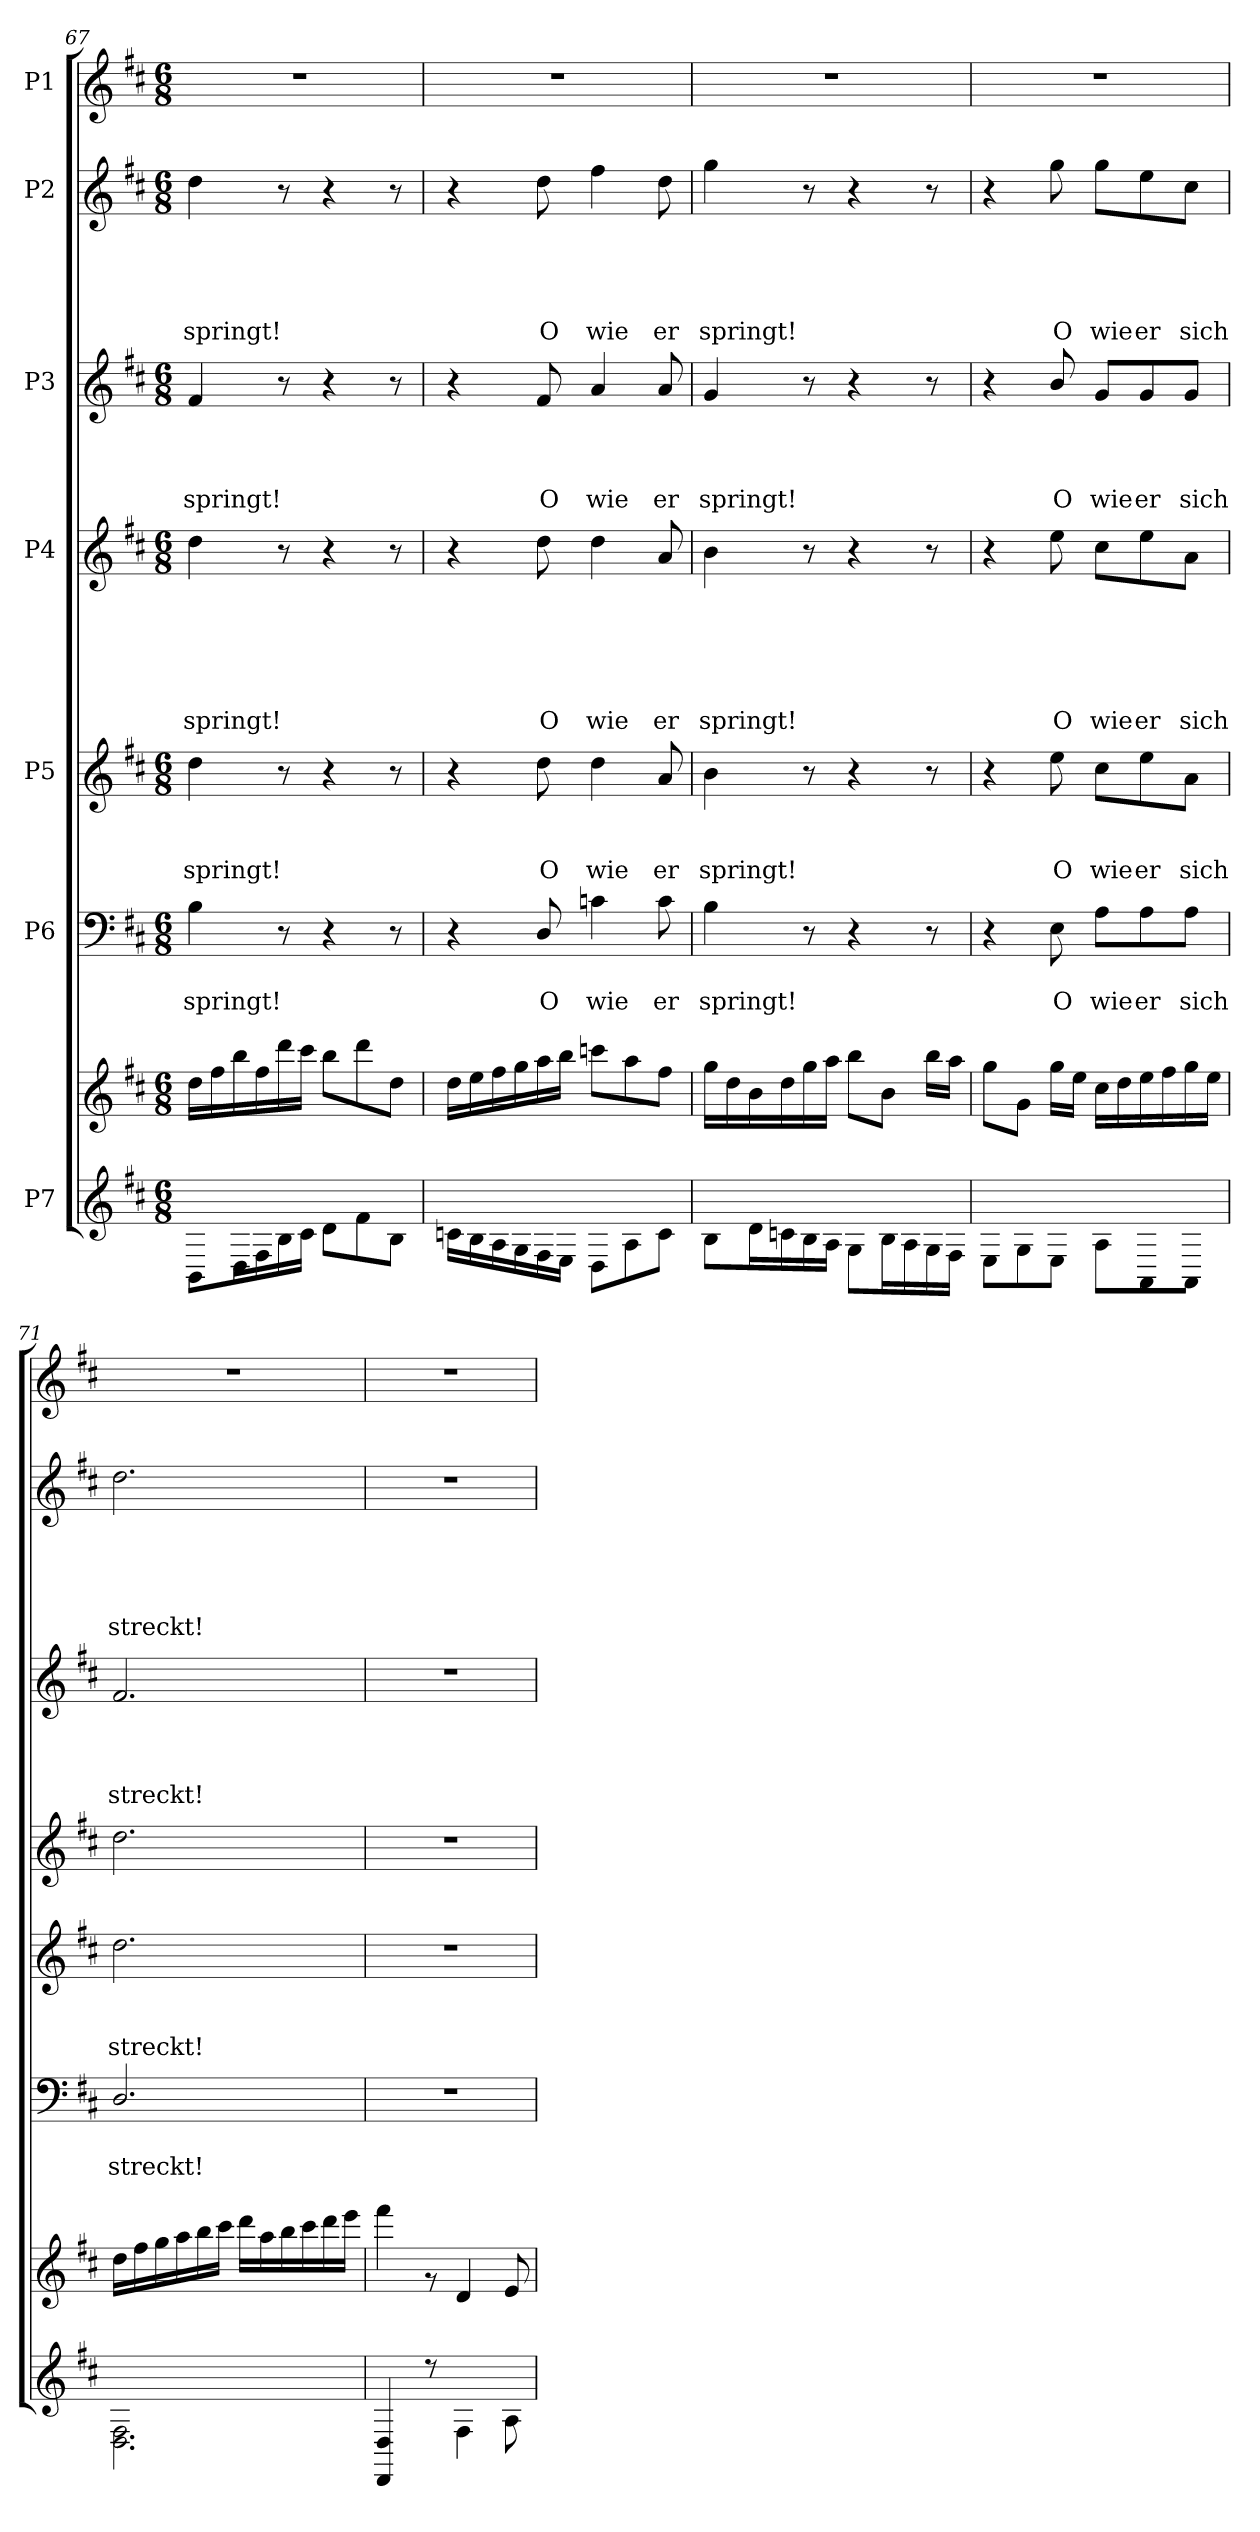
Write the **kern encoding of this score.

**kern	**kern	**kern	**text	**text	**kern	**text	**text	**text	**kern	**text	**text	**text	**text	**text	**text	**kern	**text	**text	**text	**text	**kern	**text	**text	**text	**text	**text	**kern
*part7	*part7	*part6	*part6	*part6	*part5	*part5	*part5	*part5	*part4	*part4	*part4	*part4	*part4	*part4	*part4	*part3	*part3	*part3	*part3	*part3	*part2	*part2	*part2	*part2	*part2	*part2	*part1
*staff8	*staff7	*staff6	*staff6	*staff6	*staff5	*staff5	*staff5	*staff5	*staff4	*staff4	*staff4	*staff4	*staff4	*staff4	*staff4	*staff3	*staff3	*staff3	*staff3	*staff3	*staff2	*staff2	*staff2	*staff2	*staff2	*staff2	*staff1
*I"P7	*	*I"P6	*	*	*I"P5	*	*	*	*I"P4	*	*	*	*	*	*	*I"P3	*	*	*	*	*I"P2	*	*	*	*	*	*I"P1
!!LO:PB:g=z
*clefG2	*clefG2	*clefF4	*	*	*clefG2	*	*	*	*clefG2	*	*	*	*	*	*	*clefG2	*	*	*	*	*clefG2	*	*	*	*	*	*clefG2
*	*	*	*	*	*ITrd7c12	*	*	*	*ITrd7c12	*	*	*	*	*	*	*	*	*	*	*	*	*	*	*	*	*	*ITrd7c12
*k[f#c#]	*k[f#c#]	*k[f#c#]	*	*	*k[f#c#]	*	*	*	*k[f#c#]	*	*	*	*	*	*	*k[f#c#]	*	*	*	*	*k[f#c#]	*	*	*	*	*	*k[f#c#]
*D:	*D:	*D:	*	*	*D:	*	*	*	*D:	*	*	*	*	*	*	*D:	*	*	*	*	*D:	*	*	*	*	*	*D:
*M6/8	*M6/8	*M6/8	*	*	*M6/8	*	*	*	*M6/8	*	*	*	*	*	*	*M6/8	*	*	*	*	*M6/8	*	*	*	*	*	*M6/8
=67	=67	=67	=67	=67	=67	=67	=67	=67	=67	=67	=67	=67	=67	=67	=67	=67	=67	=67	=67	=67	=67	=67	=67	=67	=67	=67	=67
*^	*^	*	*	*	*	*	*	*	*	*	*	*	*	*	*	*	*	*	*	*	*	*	*	*	*	*	*
!	!	!	!	!	!	!LO:LY:b	!	!	!	!LO:LY:b	!	!	!	!	!	!	!LO:LY:b	!	!	!	!	!LO:LY:b	!	!	!	!	!	!LO:LY:b	!LO:N:vis=1
8BB\L	2.ryy	2.ryy	16dd\LL	4B\	.	springt!	4d\	.	.	springt!	4d\	.	.	.	.	.	springt!	4f#/	.	.	.	springt!	4dd\	.	.	.	.	springt!	2.r
.	.	.	16ff#\	.	.	.	.	.	.	.	.	.	.	.	.	.	.	.	.	.	.	.	.	.	.	.	.	.	.
16D\L	.	.	16bb\	.	.	.	.	.	.	.	.	.	.	.	.	.	.	.	.	.	.	.	.	.	.	.	.	.	.
16F#\	.	.	16ff#\	.	.	.	.	.	.	.	.	.	.	.	.	.	.	.	.	.	.	.	.	.	.	.	.	.	.
16B\	.	.	16ddd\	8r	.	.	8r	.	.	.	8r	.	.	.	.	.	.	8r	.	.	.	.	8r	.	.	.	.	.	.
16c#\JJ	.	.	16ccc#\JJ	.	.	.	.	.	.	.	.	.	.	.	.	.	.	.	.	.	.	.	.	.	.	.	.	.	.
8d\L	.	.	8bb\L	4r	.	.	4r	.	.	.	4r	.	.	.	.	.	.	4r	.	.	.	.	4r	.	.	.	.	.	.
8f#\	.	.	8ddd\	.	.	.	.	.	.	.	.	.	.	.	.	.	.	.	.	.	.	.	.	.	.	.	.	.	.
8B\J	.	.	8dd\J	8r	.	.	8r	.	.	.	8r	.	.	.	.	.	.	8r	.	.	.	.	8r	.	.	.	.	.	.
=68	=68	=68	=68	=68	=68	=68	=68	=68	=68	=68	=68	=68	=68	=68	=68	=68	=68	=68	=68	=68	=68	=68	=68	=68	=68	=68	=68	=68	=68
!	!	!	!	!	!	!	!	!	!	!	!	!	!	!	!	!	!	!	!	!	!	!	!	!	!	!	!	!	!LO:N:vis=1
16cn\LL	2.ryy	2.ryy	16dd\LL	4r	.	.	4r	.	.	.	4r	.	.	.	.	.	.	4r	.	.	.	.	4r	.	.	.	.	.	2.r
16B\	.	.	16ee\	.	.	.	.	.	.	.	.	.	.	.	.	.	.	.	.	.	.	.	.	.	.	.	.	.	.
16A\	.	.	16ff#\	.	.	.	.	.	.	.	.	.	.	.	.	.	.	.	.	.	.	.	.	.	.	.	.	.	.
16G\	.	.	16gg\	.	.	.	.	.	.	.	.	.	.	.	.	.	.	.	.	.	.	.	.	.	.	.	.	.	.
!	!	!	!	!	!	!LO:LY:b	!	!	!	!LO:LY:b	!	!	!	!	!	!	!LO:LY:b	!	!	!	!	!LO:LY:b	!	!	!	!	!	!LO:LY:b	!
16F#\	.	.	16aa\	8D/	.	O	8d\	.	.	O	8d\	.	.	.	.	.	O	8f#/	.	.	.	O	8dd\	.	.	.	.	O	.
16E\JJ	.	.	16bb\JJ	.	.	.	.	.	.	.	.	.	.	.	.	.	.	.	.	.	.	.	.	.	.	.	.	.	.
!	!	!	!	!	!	!LO:LY:b	!	!	!	!LO:LY:b	!	!	!	!	!	!	!LO:LY:b	!	!	!	!	!LO:LY:b	!	!	!	!	!	!LO:LY:b	!
8D\L	.	.	8cccn\L	4cn\	.	wie	4d\	.	.	wie	4d\	.	.	.	.	.	wie	4a/	.	.	.	wie	4ff#\	.	.	.	.	wie	.
8A\	.	.	8aa\	.	.	.	.	.	.	.	.	.	.	.	.	.	.	.	.	.	.	.	.	.	.	.	.	.	.
!	!	!	!	!	!	!LO:LY:b	!	!	!	!LO:LY:b	!	!	!	!	!	!	!LO:LY:b	!	!	!	!	!LO:LY:b	!	!	!	!	!	!LO:LY:b	!
8c\J	.	.	8ff#\J	8c\	.	er	8A/	.	.	er	8A/	.	.	.	.	.	er	8a/	.	.	.	er	8dd\	.	.	.	.	er	.
=69	=69	=69	=69	=69	=69	=69	=69	=69	=69	=69	=69	=69	=69	=69	=69	=69	=69	=69	=69	=69	=69	=69	=69	=69	=69	=69	=69	=69	=69
!	!	!	!	!	!	!LO:LY:b	!	!	!	!LO:LY:b	!	!	!	!	!	!	!LO:LY:b	!	!	!	!	!LO:LY:b	!	!	!	!	!	!LO:LY:b	!LO:N:vis=1
8B\L	2.ryy	2.ryy	16gg\LL	4B\	.	springt!	4B\	.	.	springt!	4B\	.	.	.	.	.	springt!	4g/	.	.	.	springt!	4gg\	.	.	.	.	springt!	2.r
.	.	.	16dd\	.	.	.	.	.	.	.	.	.	.	.	.	.	.	.	.	.	.	.	.	.	.	.	.	.	.
16d\L	.	.	16b\	.	.	.	.	.	.	.	.	.	.	.	.	.	.	.	.	.	.	.	.	.	.	.	.	.	.
16cn\	.	.	16dd\	.	.	.	.	.	.	.	.	.	.	.	.	.	.	.	.	.	.	.	.	.	.	.	.	.	.
16B\	.	.	16gg\	8r	.	.	8r	.	.	.	8r	.	.	.	.	.	.	8r	.	.	.	.	8r	.	.	.	.	.	.
16A\JJ	.	.	16aa\JJ	.	.	.	.	.	.	.	.	.	.	.	.	.	.	.	.	.	.	.	.	.	.	.	.	.	.
8G\L	.	.	8bb\L	4r	.	.	4r	.	.	.	4r	.	.	.	.	.	.	4r	.	.	.	.	4r	.	.	.	.	.	.
16B\L	.	.	8b\J	.	.	.	.	.	.	.	.	.	.	.	.	.	.	.	.	.	.	.	.	.	.	.	.	.	.
16A\	.	.	.	.	.	.	.	.	.	.	.	.	.	.	.	.	.	.	.	.	.	.	.	.	.	.	.	.	.
16G\	.	.	16bb\LL	8r	.	.	8r	.	.	.	8r	.	.	.	.	.	.	8r	.	.	.	.	8r	.	.	.	.	.	.
16F#\JJ	.	.	16aa\JJ	.	.	.	.	.	.	.	.	.	.	.	.	.	.	.	.	.	.	.	.	.	.	.	.	.	.
=70	=70	=70	=70	=70	=70	=70	=70	=70	=70	=70	=70	=70	=70	=70	=70	=70	=70	=70	=70	=70	=70	=70	=70	=70	=70	=70	=70	=70	=70
!	!	!	!	!	!	!	!	!	!	!	!	!	!	!	!	!	!	!	!	!	!	!	!	!	!	!	!	!	!LO:N:vis=1
8E\L	2.ryy	2.ryy	8gg\L	4r	.	.	4r	.	.	.	4r	.	.	.	.	.	.	4r	.	.	.	.	4r	.	.	.	.	.	2.r
8G\	.	.	8g\J	.	.	.	.	.	.	.	.	.	.	.	.	.	.	.	.	.	.	.	.	.	.	.	.	.	.
!	!	!	!	!	!	!LO:LY:b	!	!	!	!LO:LY:b	!	!	!	!	!	!	!LO:LY:b	!	!	!	!	!LO:LY:b	!	!	!	!	!	!LO:LY:b	!
8E\J	.	.	16gg\LL	8E\	.	O	8e\	.	.	O	8e\	.	.	.	.	.	O	8b/	.	.	.	O	8gg\	.	.	.	.	O	.
.	.	.	16ee\JJ	.	.	.	.	.	.	.	.	.	.	.	.	.	.	.	.	.	.	.	.	.	.	.	.	.	.
!	!	!	!	!	!	!LO:LY:b	!	!	!	!LO:LY:b	!	!	!	!	!	!	!LO:LY:b	!	!	!	!	!LO:LY:b	!	!	!	!	!	!LO:LY:b	!
8A\L	.	.	16cc#\LL	8A\L	.	wie	8c#\L	.	.	wie	8c#\L	.	.	.	.	.	wie	8g/L	.	.	.	wie	8gg\L	.	.	.	.	wie	.
.	.	.	16dd\	.	.	.	.	.	.	.	.	.	.	.	.	.	.	.	.	.	.	.	.	.	.	.	.	.	.
!	!	!	!	!	!	!LO:LY:b	!	!	!	!LO:LY:b	!	!	!	!	!	!	!LO:LY:b	!	!	!	!	!LO:LY:b	!	!	!	!	!	!LO:LY:b	!
8AA\	.	.	16ee\	8A\	.	er	8e\	.	.	er	8e\	.	.	.	.	.	er	8g/	.	.	.	er	8ee\	.	.	.	.	er	.
.	.	.	16ff#\	.	.	.	.	.	.	.	.	.	.	.	.	.	.	.	.	.	.	.	.	.	.	.	.	.	.
!	!	!	!	!	!	!LO:LY:b	!	!	!	!LO:LY:b	!	!	!	!	!	!	!LO:LY:b	!	!	!	!	!LO:LY:b	!	!	!	!	!	!LO:LY:b	!
8AA\J	.	.	16gg\	8A\J	.	sich	8A\J	.	.	sich	8A\J	.	.	.	.	.	sich	8g/J	.	.	.	sich	8cc#\J	.	.	.	.	sich	.
.	.	.	16ee\JJ	.	.	.	.	.	.	.	.	.	.	.	.	.	.	.	.	.	.	.	.	.	.	.	.	.	.
!!LO:PB:g=z
=71	=71	=71	=71	=71	=71	=71	=71	=71	=71	=71	=71	=71	=71	=71	=71	=71	=71	=71	=71	=71	=71	=71	=71	=71	=71	=71	=71	=71	=71
!	!	!	!	!	!	!LO:LY:b	!	!	!	!LO:LY:b	!	!	!	!	!	!	!	!	!	!	!	!LO:LY:b	!	!	!	!	!	!LO:LY:b	!LO:N:vis=1
2.D\ 2.F#\	2.ryy	2.ryy	16dd\LL	2.D/	.	streckt!	2.d\	.	.	streckt!	2.d\	.	.	.	.	.	.	2.f#/	.	.	.	streckt!	2.dd\	.	.	.	.	streckt!	2.r
.	.	.	16ff#\	.	.	.	.	.	.	.	.	.	.	.	.	.	.	.	.	.	.	.	.	.	.	.	.	.	.
.	.	.	16gg\	.	.	.	.	.	.	.	.	.	.	.	.	.	.	.	.	.	.	.	.	.	.	.	.	.	.
.	.	.	16aa\	.	.	.	.	.	.	.	.	.	.	.	.	.	.	.	.	.	.	.	.	.	.	.	.	.	.
.	.	.	16bb\	.	.	.	.	.	.	.	.	.	.	.	.	.	.	.	.	.	.	.	.	.	.	.	.	.	.
.	.	.	16ccc#\JJ	.	.	.	.	.	.	.	.	.	.	.	.	.	.	.	.	.	.	.	.	.	.	.	.	.	.
.	.	.	16ddd\LL	.	.	.	.	.	.	.	.	.	.	.	.	.	.	.	.	.	.	.	.	.	.	.	.	.	.
.	.	.	16aa\	.	.	.	.	.	.	.	.	.	.	.	.	.	.	.	.	.	.	.	.	.	.	.	.	.	.
.	.	.	16bb\	.	.	.	.	.	.	.	.	.	.	.	.	.	.	.	.	.	.	.	.	.	.	.	.	.	.
.	.	.	16ccc#\	.	.	.	.	.	.	.	.	.	.	.	.	.	.	.	.	.	.	.	.	.	.	.	.	.	.
.	.	.	16ddd\	.	.	.	.	.	.	.	.	.	.	.	.	.	.	.	.	.	.	.	.	.	.	.	.	.	.
.	.	.	16eee\JJ	.	.	.	.	.	.	.	.	.	.	.	.	.	.	.	.	.	.	.	.	.	.	.	.	.	.
=72	=72	=72	=72	=72	=72	=72	=72	=72	=72	=72	=72	=72	=72	=72	=72	=72	=72	=72	=72	=72	=72	=72	=72	=72	=72	=72	=72	=72	=72
!	!	!	!	!LO:N:vis=1	!	!	!LO:N:vis=1	!	!	!	!LO:N:vis=1	!	!	!	!	!	!	!LO:N:vis=1	!	!	!	!	!LO:N:vis=1	!	!	!	!	!	!LO:N:vis=1
4DD/ 4D/	2.ryy	2.ryy	4fff#\	2.r	.	.	2.r	.	.	.	2.r	.	.	.	.	.	.	2.r	.	.	.	.	2.r	.	.	.	.	.	2.r
8r	.	.	8r	.	.	.	.	.	.	.	.	.	.	.	.	.	.	.	.	.	.	.	.	.	.	.	.	.	.
4F#\	.	.	4d/	.	.	.	.	.	.	.	.	.	.	.	.	.	.	.	.	.	.	.	.	.	.	.	.	.	.
8A\	.	.	8e/	.	.	.	.	.	.	.	.	.	.	.	.	.	.	.	.	.	.	.	.	.	.	.	.	.	.
*v	*v	*	*	*	*	*	*	*	*	*	*	*	*	*	*	*	*	*	*	*	*	*	*	*	*	*	*	*	*
*	*v	*v	*	*	*	*	*	*	*	*	*	*	*	*	*	*	*	*	*	*	*	*	*	*	*	*	*	*
=	=	=	=	=	=	=	=	=	=	=	=	=	=	=	=	=	=	=	=	=	=	=	=	=	=	=	=
*-	*-	*-	*-	*-	*-	*-	*-	*-	*-	*-	*-	*-	*-	*-	*-	*-	*-	*-	*-	*-	*-	*-	*-	*-	*-	*-	*-
